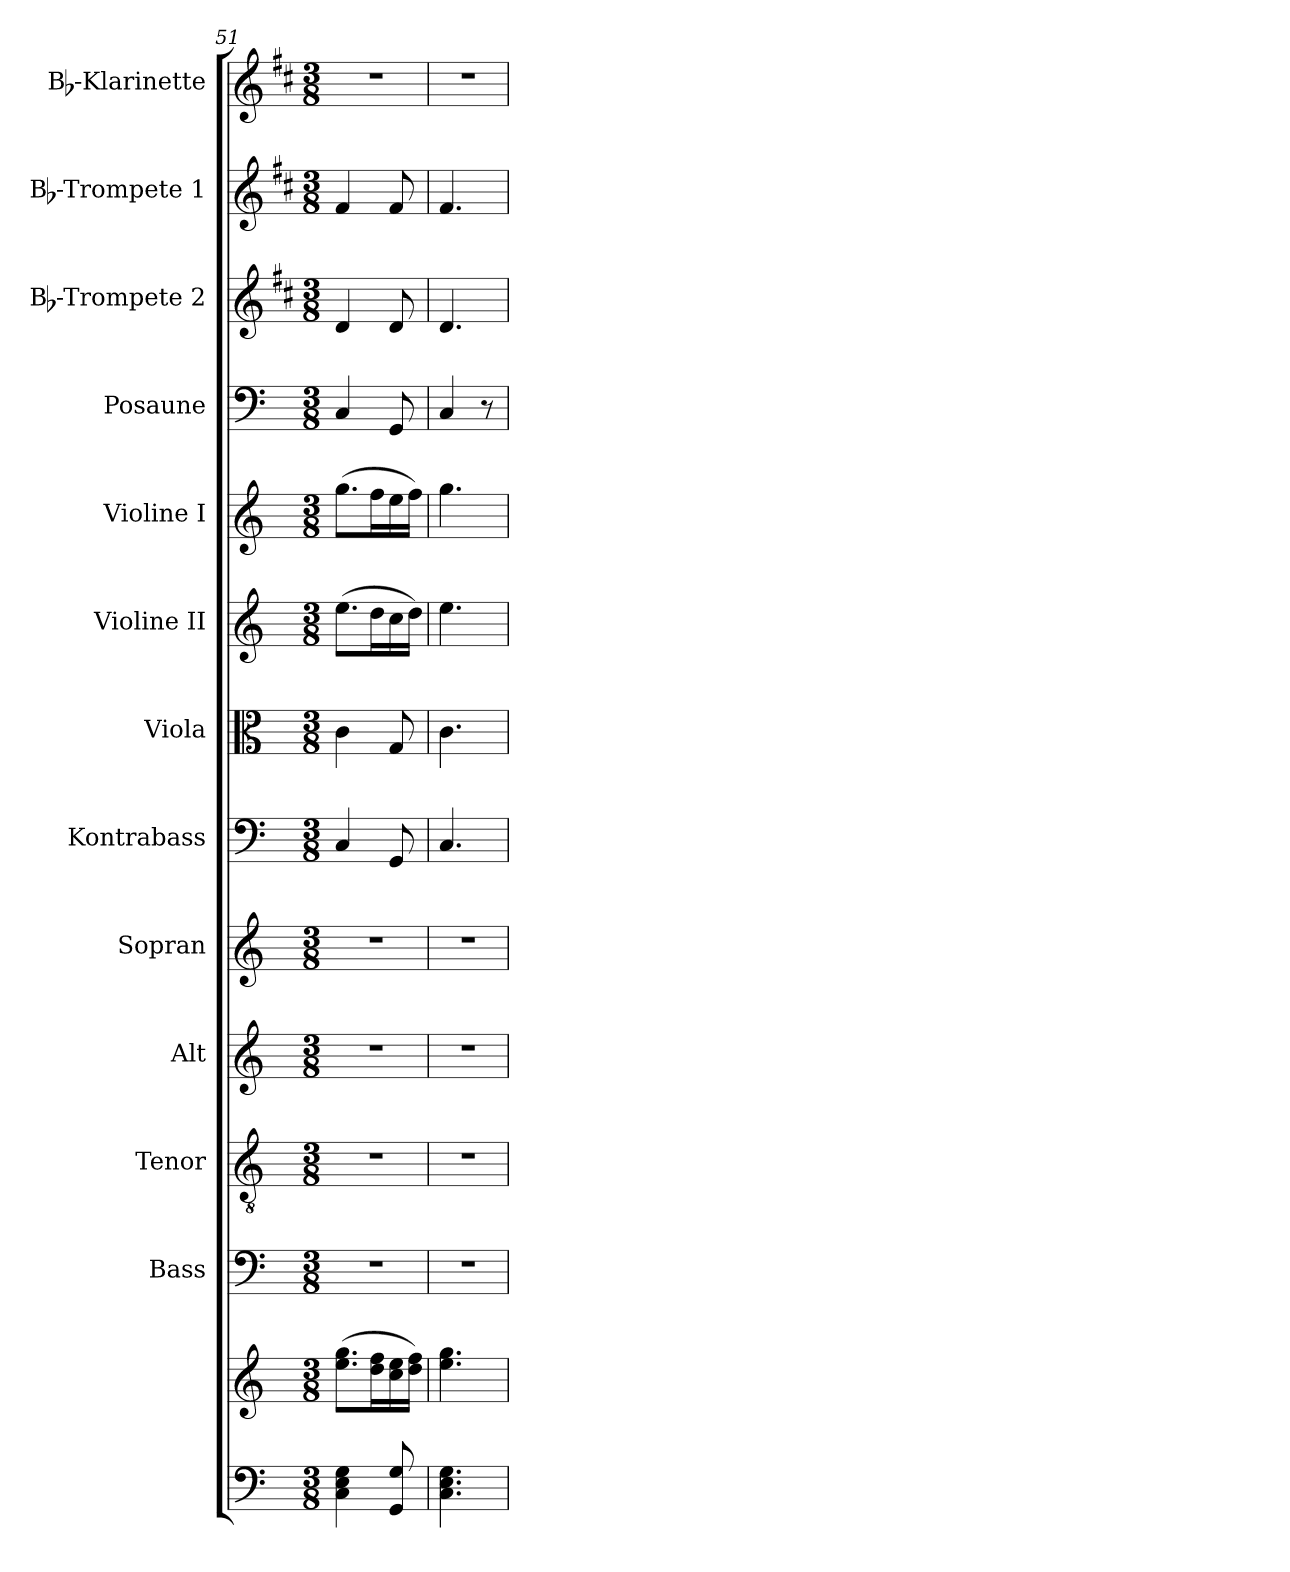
**kern	**kern	**kern	**kern	**kern	**kern	**kern	**kern	**kern	**kern	**kern	**kern	**kern	**kern
*part13	*part13	*part12	*part11	*part10	*part9	*part8	*part7	*part6	*part5	*part4	*part3	*part2	*part1
*staff14	*staff13	*staff12	*staff11	*staff10	*staff9	*staff8	*staff7	*staff6	*staff5	*staff4	*staff3	*staff2	*staff1
*	*	*I"Bass	*I"Tenor	*I"Alt	*I"Sopran	*I"Kontrabass	*I"Viola	*I"Violine II	*I"Violine I	*I"Posaune	*I"Bb-Trompete 2	*I"Bb-Trompete 1	*I"Bb-Klarinette
*	*	*I'B.	*I'T.	*I'A.	*I'S.	*I'Kb.	*I'Vla.	*I'Vl. II	*I'Vl. I	*I'Pos.	*I'Bb Trp. 2	*I'Bb Trp. 1	*I'Bb Kl.
*clefF4	*clefG2	*clefF4	*clefGv2	*clefG2	*clefG2	*clefF4	*clefC3	*clefG2	*clefG2	*clefF4	*clefG2	*clefG2	*clefG2
*	*	*	*	*	*	*ITrd7c12	*	*	*	*	*ITrd1c2	*ITrd1c2	*ITrd1c2
*k[]	*k[]	*k[]	*k[]	*k[]	*k[]	*k[]	*k[]	*k[]	*k[]	*k[]	*k[]	*k[]	*k[]
*C:	*C:	*C:	*C:	*C:	*C:	*C:	*C:	*C:	*C:	*C:	*C:	*C:	*C:
*M3/8	*M3/8	*M3/8	*M3/8	*M3/8	*M3/8	*M3/8	*M3/8	*M3/8	*M3/8	*M3/8	*M3/8	*M3/8	*M3/8
=51	=51	=51	=51	=51	=51	=51	=51	=51	=51	=51	=51	=51	=51
4C\ 4E\ 4G\	(>8.ee\ 8.gg\L	4.r	4.r	4.r	4.r	4CC/	4c\	(>8.ee\L	(>8.gg\L	4C/	4c/	4e/	4.r
.	16dd\ 16ff\L	.	.	.	.	.	.	16dd\L	16ff\L	.	.	.	.
8GG/ 8G/	16cc\ 16ee\	.	.	.	.	8GGG/	8G/	16cc\	16ee\	8GG/	8c/	8e/	.
.	16dd\ 16ff\JJ)	.	.	.	.	.	.	16dd\JJ)	16ff\JJ)	.	.	.	.
=52	=52	=52	=52	=52	=52	=52	=52	=52	=52	=52	=52	=52	=52
4.C\ 4.E\ 4.G\	4.ee\ 4.gg\	4.r	4.r	4.r	4.r	4.CC/	4.c\	4.ee\	4.gg\	4C/	4.c/	4.e/	4.r
.	.	.	.	.	.	.	.	.	.	8r	.	.	.
=	=	=	=	=	=	=	=	=	=	=	=	=	=
*-	*-	*-	*-	*-	*-	*-	*-	*-	*-	*-	*-	*-	*-
